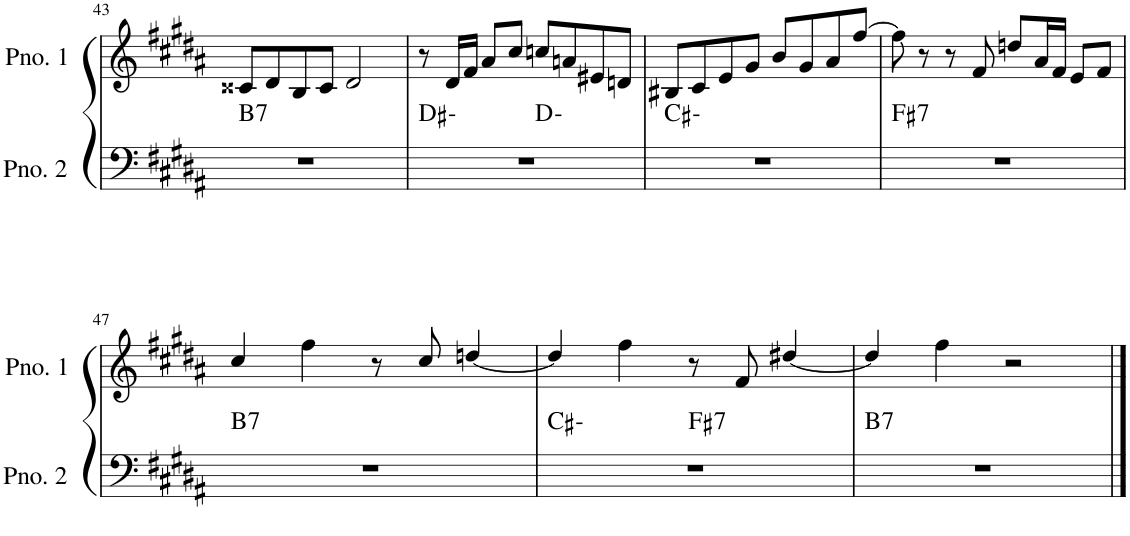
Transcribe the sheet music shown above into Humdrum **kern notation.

**kern	**harte	**kern
*part2	*part2	*part1
*staff2	*	*staff1
*I"ピアノ 2	*	*I"ピアノ 1
!!LO:PB:g=z
*clefF4	*	*clefG2
*k[f#c#g#d#a#]	*	*k[f#c#g#d#a#]
*M4/4	*	*M4/4
=43	=43	=43
!	!LO:H:kt=7	!
1r	B:7	8c##X/L
.	.	8d#/
.	.	8B/
.	.	8c##/J
.	.	2d#/
=44	=44	=44
*^	*	*
1r	2ryy	D#:min	8r
.	.	.	16d#/LL
.	.	.	16f#/JJ
.	.	.	8a#/L
.	.	.	8cc#/J
.	2ryy	D:min	8ccn/L
.	.	.	8an/
.	.	.	8e#X/
.	.	.	8dn/J
*v	*v	*	*
=45	=45	=45
1r	C#:min	8B#X/L
.	.	8c#/
.	.	8e/
.	.	8g#/J
.	.	8b/L
.	.	8g#/
.	.	8a#/
.	.	[8ff#/J
=46	=46	=46
!	!LO:H:kt=7	!
1r	F#:7	8ff#\]
.	.	8r
.	.	8r
.	.	8f#/
.	.	8ddn/L
.	.	16a#/L
.	.	16f#/JJ
.	.	8e/L
.	.	8f#/J
!!LO:LB:g=z
=47	=47	=47
!	!LO:H:kt=7	!
1r	B:7	4cc#/
.	.	4ff#\
.	.	8r
.	.	8cc#/
.	.	[4ddn/
=48	=48	=48
*^	*	*
1r	2ryy	C#:min	4dd/]
.	.	.	4ff#\
!	!	!LO:H:kt=7	!
.	2ryy	F#:7	8r
.	.	.	8f#/
.	.	.	[4dd#X/
=49	=49	=49	=49
!	!	!LO:H:kt=7	!
*v	*v	*	*
1r	B:7	4dd#/]
.	.	4ff#\
.	.	2r
==	==	==
*-	*-	*-
